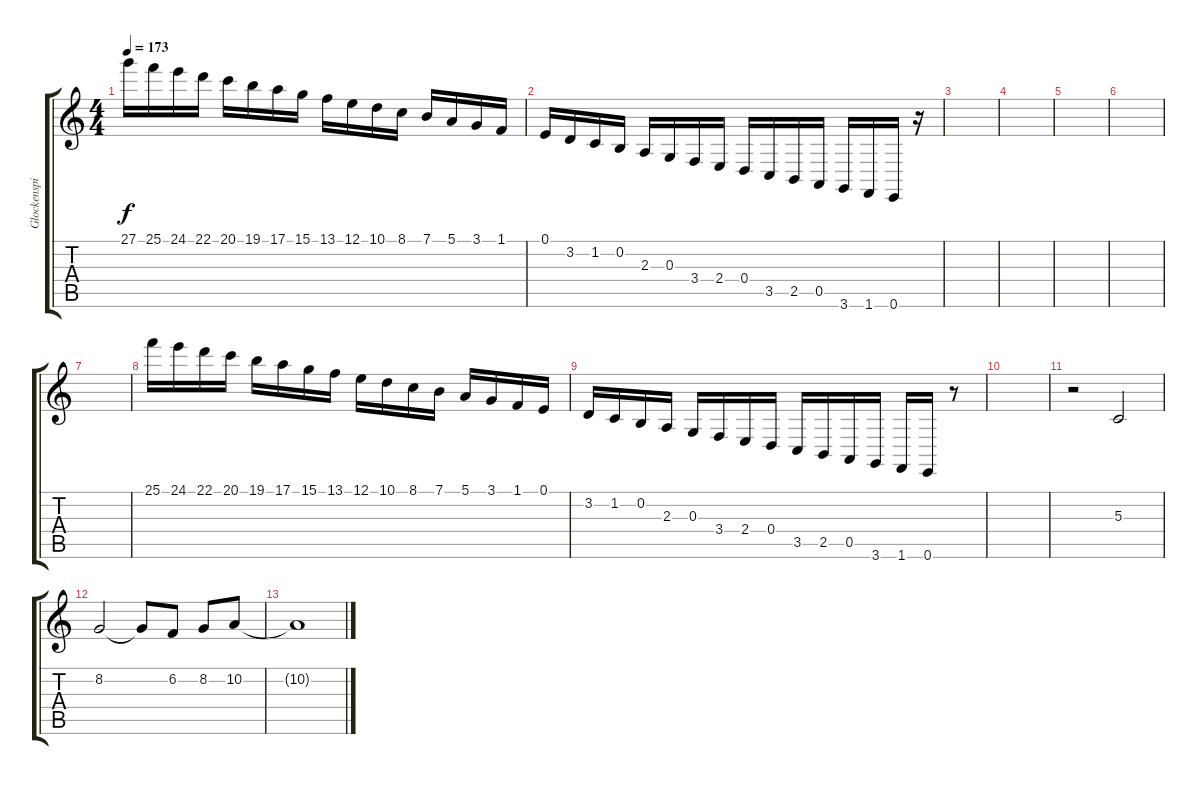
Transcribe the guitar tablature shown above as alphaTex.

\track ("Glockenspiel" "Glockenspi") {instrument glockenspiel}
\staff {score tabs}
\tuning (E4 B3 G3 D3 A2 E2) {hide}
\ts (4 4)
\tempo 173
\clef g2
\ks c
27.1.16{dy f} 25.1.16 24.1.16 22.1.16 20.1.16 19.1.16 17.1.16 15.1.16 13.1.16 12.1.16 10.1.16 8.1.16 7.1.16 5.1.16 3.1.16 1.1.16 |
0.1.16 3.2.16 1.2.16 0.2.16 2.3.16 0.3.16 3.4.16 2.4.16 0.4.16 3.5.16 2.5.16 0.5.16 3.6.16 1.6.16 0.6.16 r.16 |
|
|
|
|
|
25.1.16 24.1.16 22.1.16 20.1.16 19.1.16 17.1.16 15.1.16 13.1.16 12.1.16 10.1.16 8.1.16 7.1.16 5.1.16 3.1.16 1.1.16 0.1.16 |
3.2.16 1.2.16 0.2.16 2.3.16 0.3.16 3.4.16 2.4.16 0.4.16 3.5.16 2.5.16 0.5.16 3.6.16 1.6.16 0.6.16 r.8 |
|
r.2 5.3.2 |
8.2.2 8.2{t}.8 6.2.8 8.2.8 10.2.8 |
10.2{t}.1
